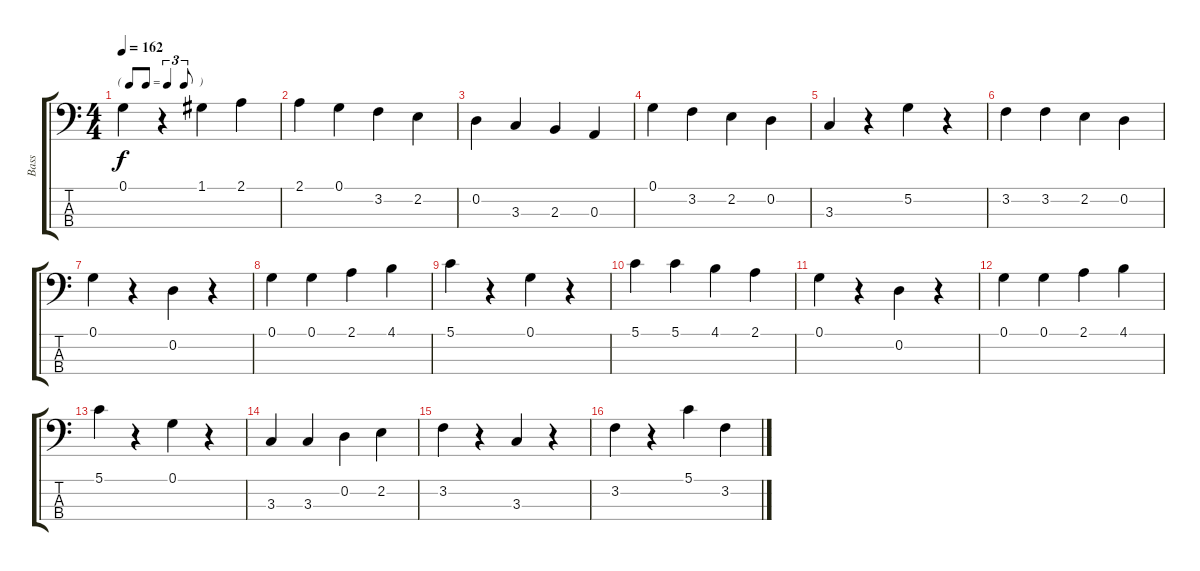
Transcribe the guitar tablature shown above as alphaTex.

\track ("Bass" "Bass") {instrument acousticbass}
\staff {score tabs}
\tuning (G2 D2 A1 E1) {hide}
\ts (4 4)
\tf triplet8th
\tempo 162
\clef f4
\ks c
0.1.4{dy f} r.4 1.1.4 2.1.4 |
2.1.4 0.1.4 3.2.4 2.2.4 |
0.2.4 3.3.4 2.3.4 0.3.4 |
0.1.4 3.2.4 2.2.4 0.2.4 |
3.3.4 r.4 5.2.4 r.4 |
3.2.4 3.2.4 2.2.4 0.2.4 |
0.1.4 r.4 0.2.4 r.4 |
0.1.4 0.1.4 2.1.4 4.1.4 |
5.1.4 r.4 0.1.4 r.4 |
5.1.4 5.1.4 4.1.4 2.1.4 |
0.1.4 r.4 0.2.4 r.4 |
0.1.4 0.1.4 2.1.4 4.1.4 |
5.1.4 r.4 0.1.4 r.4 |
3.3.4 3.3.4 0.2.4 2.2.4 |
3.2.4 r.4 3.3.4 r.4 |
3.2.4 r.4 5.1.4 3.2.4
